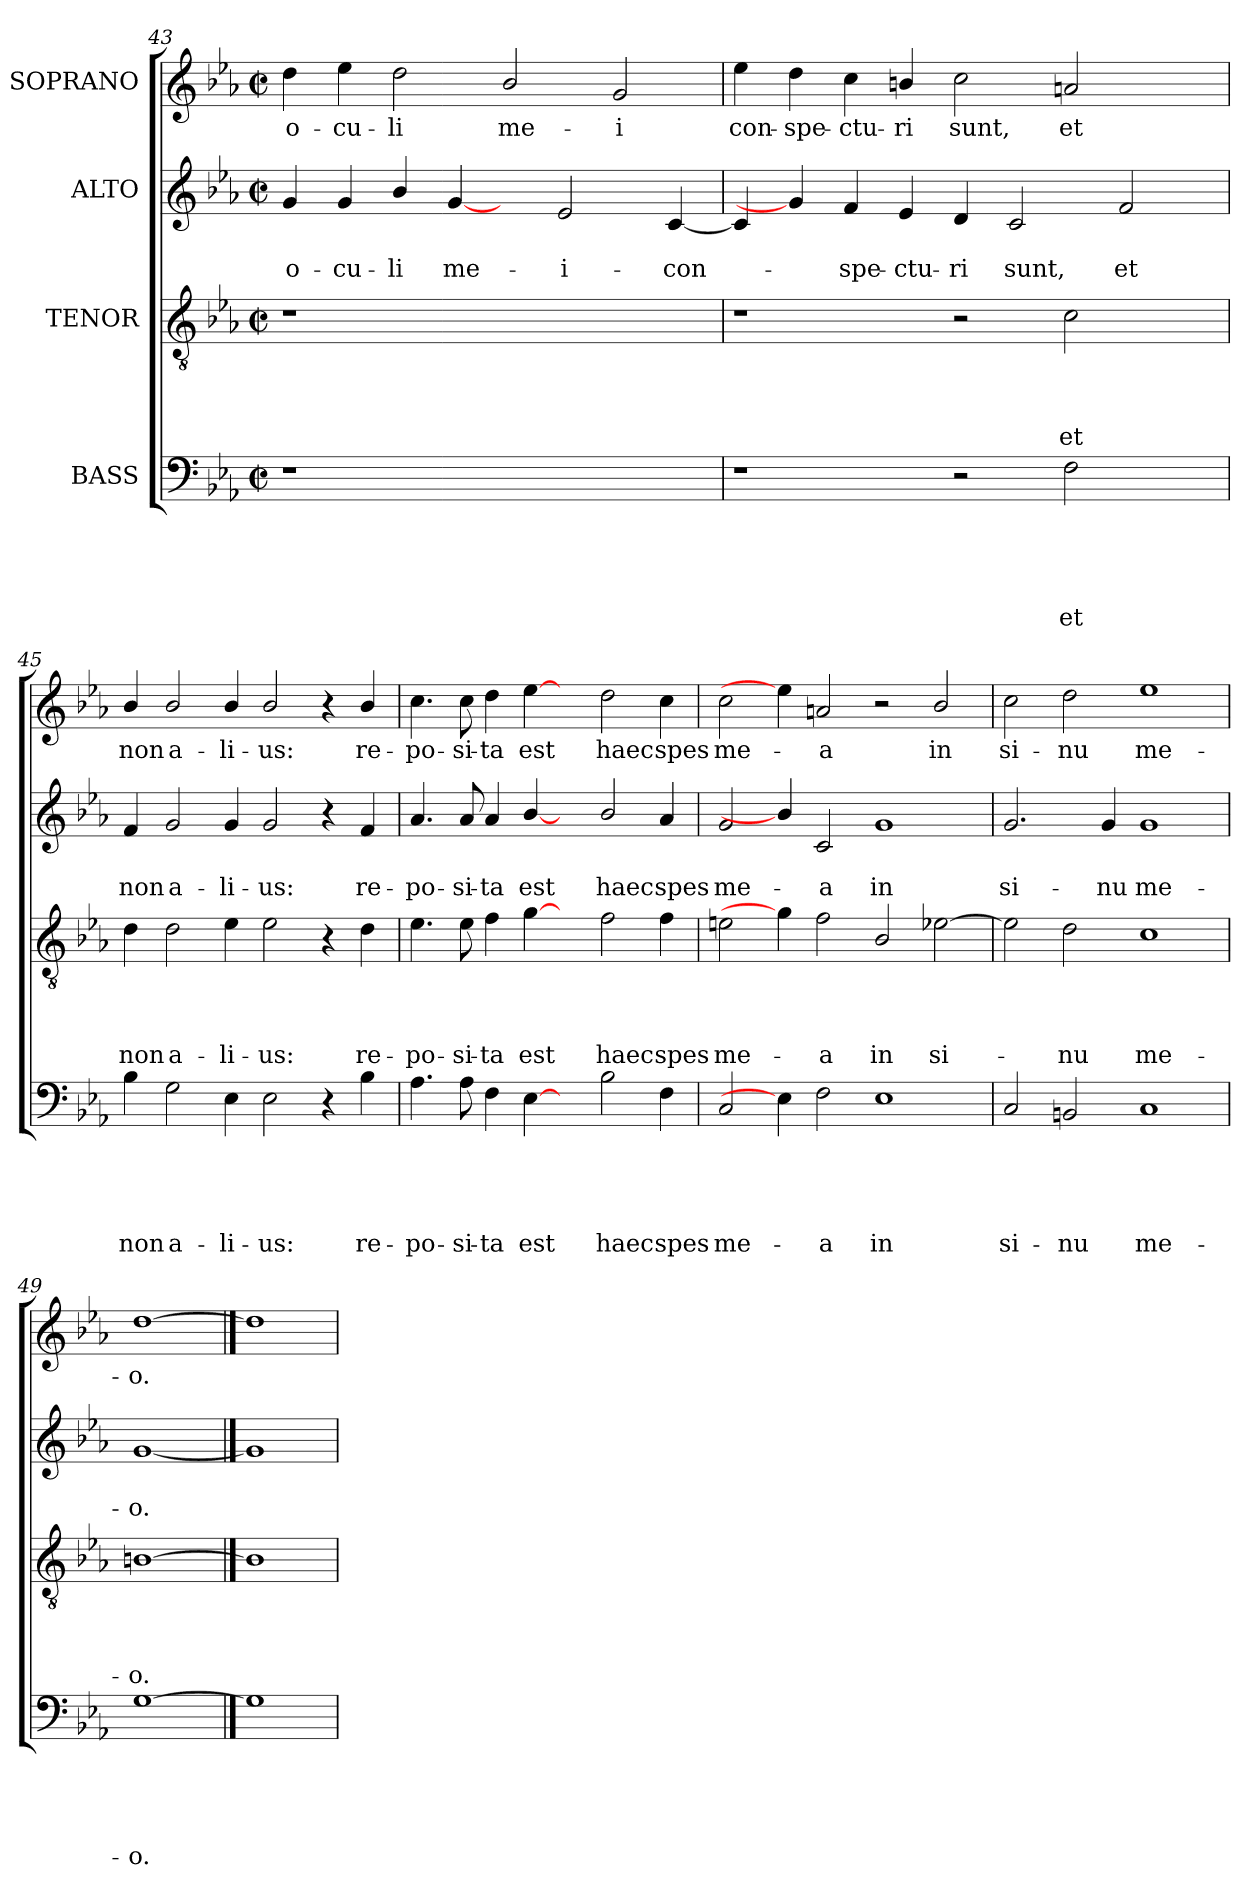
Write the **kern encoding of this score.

**kern	**text	**text	**text	**text	**text	**kern	**text	**text	**text	**text	**kern	**text	**text	**kern	**text
*part4	*part4	*part4	*part4	*part4	*part4	*part3	*part3	*part3	*part3	*part3	*part2	*part2	*part2	*part1	*part1
*staff4	*staff4	*staff4	*staff4	*staff4	*staff4	*staff3	*staff3	*staff3	*staff3	*staff3	*staff2	*staff2	*staff2	*staff1	*staff1
*I"BASS	*	*	*	*	*	*I"TENOR	*	*	*	*	*I"ALTO	*	*	*I"SOPRANO	*
*clefF4	*	*	*	*	*	*clefGv2	*	*	*	*	*clefG2	*	*	*clefG2	*
*k[b-e-a-]	*	*	*	*	*	*k[b-e-a-]	*	*	*	*	*k[b-e-a-]	*	*	*k[b-e-a-]	*
*E-:	*	*	*	*	*	*E-:	*	*	*	*	*E-:	*	*	*E-:	*
*M2/2	*	*	*	*	*	*M2/2	*	*	*	*	*M2/2	*	*	*M2/2	*
*met(c|)	*	*	*	*	*	*met(c|)	*	*	*	*	*met(c|)	*	*	*met(c|)	*
=43	=43	=43	=43	=43	=43	=43	=43	=43	=43	=43	=43	=43	=43	=43	=43
!LO:N:vis=1	!	!	!	!	!	!LO:N:vis=1	!	!	!	!	!	!	!LO:LY:b	!	!LO:LY:b
1r	.	.	.	.	.	1r	.	.	.	.	4g/	.	o-	4dd\	o-
!	!	!	!	!	!	!	!	!	!	!	!	!	!LO:LY:b	!	!LO:LY:b
.	.	.	.	.	.	.	.	.	.	.	4g/	.	-cu-	4ee-\	-cu-
!	!	!	!	!	!	!	!	!	!	!	!	!	!LO:LY:b	!	!LO:LY:b
.	.	.	.	.	.	.	.	.	.	.	4b-/	.	-li	2dd\	-li
!	!	!	!	!	!	!	!	!	!	!	!	!	!LO:LY:b	!	!
.	.	.	.	.	.	.	.	.	.	.	[4g/	.	me-	.	.
!	!	!	!	!	!	!	!	!	!	!	!	!	!	!	!LO:LY:b
1ryy	.	.	.	.	.	1ryy	.	.	.	.	4ryy	.	.	2b-/	me-
!	!	!	!	!	!	!	!	!	!	!	!	!	!LO:LY:b:rj	!	!
.	.	.	.	.	.	.	.	.	.	.	2e-/	.	-i-	.	.
!	!	!	!	!	!	!	!	!	!	!	!	!	!	!	!LO:LY:b
.	.	.	.	.	.	.	.	.	.	.	.	.	.	2g/	-i
!	!	!	!	!	!	!	!	!	!	!	!	!	!LO:LY:b	!	!
.	.	.	.	.	.	.	.	.	.	.	[<4c/	.	-con-	.	.
=44	=44	=44	=44	=44	=44	=44	=44	=44	=44	=44	=44	=44	=44	=44	=44
!	!	!	!	!	!	!	!	!	!	!	!	!	!	!	!LO:LY:b
1r	.	.	.	.	.	1r	.	.	.	.	4c/]	.	.	4ee-\	con-
!	!	!	!	!	!	!	!	!	!	!	!	!	!	!	!LO:LY:b
.	.	.	.	.	.	.	.	.	.	.	4g/]	.	.	4dd\	-spe-
!	!	!	!	!	!	!	!	!	!	!	!	!	!LO:LY:b	!	!LO:LY:b
.	.	.	.	.	.	.	.	.	.	.	4f/	.	-spe-	4cc\	-ctu-
!	!	!	!	!	!	!	!	!	!	!	!	!	!LO:LY:b	!	!LO:LY:b:rj
.	.	.	.	.	.	.	.	.	.	.	4e-/	.	-ctu-	4bn/	-ri
!	!	!	!	!	!	!	!	!	!	!	!	!	!LO:LY:b:rj	!	!LO:LY:b
2r	.	.	.	.	.	2r	.	.	.	.	4d/	.	-ri	2cc\	sunt,
!	!	!	!	!	!	!	!	!	!	!	!	!	!LO:LY:b	!	!
.	.	.	.	.	.	.	.	.	.	.	2c/	.	sunt,	.	.
!	!	!	!	!	!LO:LY:b	!	!	!	!	!LO:LY:b	!	!	!	!	!LO:LY:b
2F\	.	.	.	.	et	2c\	.	.	.	et	.	.	.	2an/	et
!	!	!	!	!	!	!	!	!	!	!	!	!	!LO:LY:b	!	!
.	.	.	.	.	.	.	.	.	.	.	2f/	.	et	.	.
4ryy	.	.	.	.	.	4ryy	.	.	.	.	.	.	.	4ryy	.
!!LO:LB:g=z
=45	=45	=45	=45	=45	=45	=45	=45	=45	=45	=45	=45	=45	=45	=45	=45
!	!	!	!	!	!LO:LY:b	!	!	!	!	!LO:LY:b	!	!	!LO:LY:b	!	!LO:LY:b
4B-\	.	.	.	.	non	4d\	.	.	.	non	4f/	.	non	4b-/	non
!	!	!	!	!	!LO:LY:b	!	!	!	!	!LO:LY:b	!	!	!LO:LY:b	!	!LO:LY:b
2G\	.	.	.	.	a-	2d\	.	.	.	a-	2g/	.	a-	2b-/	a-
!	!	!	!	!	!LO:LY:b	!	!	!	!	!LO:LY:b	!	!	!LO:LY:b	!	!LO:LY:b
4E-\	.	.	.	.	-li-	4e-\	.	.	.	-li-	4g/	.	-li-	4b-/	-li-
!	!	!	!	!	!LO:LY:b	!	!	!	!	!LO:LY:b	!	!	!LO:LY:b	!	!LO:LY:b
2E-\	.	.	.	.	-us:	2e-\	.	.	.	-us:	2g/	.	-us:	2b-/	-us:
4r	.	.	.	.	.	4r	.	.	.	.	4r	.	.	4r	.
!	!	!	!	!	!LO:LY:b	!	!	!	!	!LO:LY:b	!	!	!LO:LY:b	!	!LO:LY:b
4B-\	.	.	.	.	re-	4d\	.	.	.	re-	4f/	.	re-	4b-/	re-
=46	=46	=46	=46	=46	=46	=46	=46	=46	=46	=46	=46	=46	=46	=46	=46
!	!	!	!	!	!LO:LY:b	!	!	!	!	!LO:LY:b	!	!	!LO:LY:b	!	!LO:LY:b
4.A-\	.	.	.	.	-po-	4.e-\	.	.	.	-po-	4.a-/	.	-po-	4.cc\	-po-
!	!	!	!	!	!LO:LY:b	!	!	!	!	!LO:LY:b	!	!	!LO:LY:b	!	!LO:LY:b
8A-\	.	.	.	.	-si-	8e-\	.	.	.	-si-	8a-/	.	-si-	8cc\	-si-
!	!	!	!	!	!LO:LY:b:rj	!	!	!	!	!LO:LY:b:rj	!	!	!LO:LY:b:rj	!	!LO:LY:b:rj
4F\	.	.	.	.	-ta	4f\	.	.	.	-ta	4a-/	.	-ta	4dd\	-ta
!	!	!	!	!	!LO:LY:b	!	!	!	!	!LO:LY:b	!	!	!LO:LY:b	!	!LO:LY:b
[4E-\	.	.	.	.	est	[4g\	.	.	.	est	[4b-/	.	est	[4ee-\	est
4ryy	.	.	.	.	.	4ryy	.	.	.	.	4ryy	.	.	4ryy	.
!	!	!	!	!	!LO:LY:b	!	!	!	!	!LO:LY:b	!	!	!LO:LY:b	!	!LO:LY:b
2B-\	.	.	.	.	haec	2f\	.	.	.	haec	2b-/	.	haec	2dd\	haec
!	!	!	!	!	!LO:LY:b	!	!	!	!	!LO:LY:b	!	!	!LO:LY:b	!	!LO:LY:b
4F\	.	.	.	.	spes	4f\	.	.	.	spes	4a-/	.	spes	4cc\	spes
=47	=47	=47	=47	=47	=47	=47	=47	=47	=47	=47	=47	=47	=47	=47	=47
!	!	!	!	!	!LO:LY:b	!	!	!	!	!LO:LY:b	!	!	!LO:LY:b	!	!LO:LY:b
2C/	.	.	.	.	me-	2en\	.	.	.	me-	2g/	.	me-	2cc\	me-
4E-\]	.	.	.	.	.	4g\]	.	.	.	.	4b-/]	.	.	4ee-\]	.
!	!	!	!	!	!LO:LY:b	!	!	!	!	!LO:LY:b	!	!	!LO:LY:b	!	!LO:LY:b
2F\	.	.	.	.	-a	2f\	.	.	.	-a	2c/	.	-a	2an/	-a
!	!	!	!	!	!LO:LY:b	!	!	!	!	!LO:LY:b	!	!	!LO:LY:b	!	!
1E-	.	.	.	.	in	2B-/	.	.	.	in	1g	.	in	2r	.
!	!	!	!	!	!	!	!	!	!	!LO:LY:b	!	!	!	!	!LO:LY:b
.	.	.	.	.	.	[>2e-X\	.	.	.	si-	.	.	.	2b-/	in
=48	=48	=48	=48	=48	=48	=48	=48	=48	=48	=48	=48	=48	=48	=48	=48
!	!	!	!	!	!LO:LY:b	!	!	!	!	!	!	!	!LO:LY:b	!	!LO:LY:b
2C/	.	.	.	.	si-	2e-\]	.	.	.	.	2.g/	.	si-	2cc\	si-
!	!	!	!	!	!LO:LY:b	!	!	!	!	!LO:LY:b	!	!	!	!	!LO:LY:b
2BBn/	.	.	.	.	-nu	2d\	.	.	.	-nu	.	.	.	2dd\	-nu
!	!	!	!	!	!	!	!	!	!	!	!	!	!LO:LY:b	!	!
.	.	.	.	.	.	.	.	.	.	.	4g/	.	-nu	.	.
!	!	!	!	!	!LO:LY:b	!	!	!	!	!LO:LY:b	!	!	!LO:LY:b	!	!LO:LY:b
1C	.	.	.	.	me-	1c	.	.	.	me-	1g	.	me-	1ee-	me-
=49	=49	=49	=49	=49	=49	=49	=49	=49	=49	=49	=49	=49	=49	=49	=49
!	!	!	!	!	!LO:LY:b	!	!	!	!	!LO:LY:b	!	!	!LO:LY:b	!	!LO:LY:b
[1G	.	.	.	.	-o.	[1Bn	.	.	.	-o.	[1g	.	-o.	[1dd	-o.
==50	==50	==50	==50	==50	==50	==50	==50	==50	==50	==50	==50	==50	==50	==50	==50
1G]	.	.	.	.	.	1B]	.	.	.	.	1g]	.	.	1dd]	.
=	=	=	=	=	=	=	=	=	=	=	=	=	=	=	=
*-	*-	*-	*-	*-	*-	*-	*-	*-	*-	*-	*-	*-	*-	*-	*-
